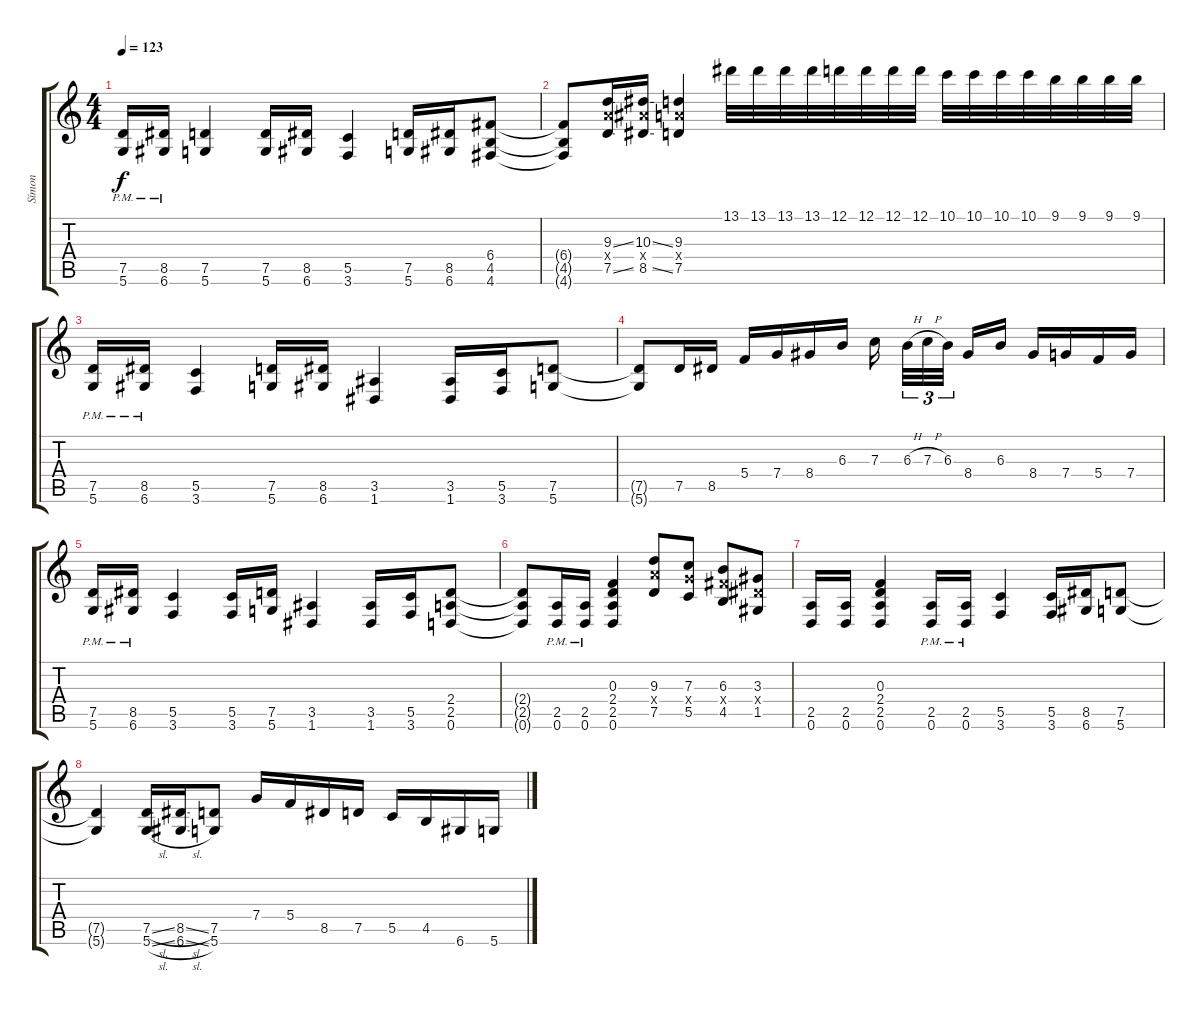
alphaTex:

\track ("Símon " "Símon ") {instrument distortionguitar}
\staff {score tabs}
\tuning (D4 A3 F3 C3 G2 D2) {hide}
\ts (4 4)
\tempo 123
\clef g2
\ks c
(7.5{pm} 5.6{pm}).16{dy f} (8.5{pm} 6.6{pm}).16 (7.5 5.6).4 (7.5 5.6).16 (8.5 6.6).16 (5.5 3.6).4 (7.5 5.6).16 (8.5 6.6).16 (6.4 4.5 4.6).8 |
(6.4{t} 4.5{t} 4.6{t}).8 (9.3{ss} 9.4{x} 7.5{ss}).16 (10.3{ss} 10.4{x} 8.5{ss}).16 (9.3 9.4{x} 7.5).4 13.1.32 13.1.32 13.1.32 13.1.32 12.1.32 12.1.32 12.1.32 12.1.32 10.1.32 10.1.32 10.1.32 10.1.32 9.1.32 9.1.32 9.1.32 9.1.32 |
(7.5{pm} 5.6{pm}).16 (8.5{pm} 6.6{pm}).16 (5.5 3.6).4 (7.5 5.6).16 (8.5 6.6).16 (3.5 1.6).4 (3.5 1.6).16 (5.5 3.6).16 (7.5 5.6).8 |
(7.5{t} 5.6{t}).8 7.5.16 8.5.16 5.4.16 7.4.16 8.4.16 6.3.16 7.3.16{beam splitsecondary} 6.3{h}.32{tu (3 2)} 7.3{h}.32{tu (3 2)} 6.3.32{tu (3 2) beam splitsecondary} 8.4.16 6.3.16 8.4.16 7.4.16 5.4.16 7.4.16 |
(7.5{pm} 5.6{pm}).16 (8.5{pm} 6.6{pm}).16 (5.5 3.6).4 (5.5 3.6).16 (7.5 5.6).16 (3.5 1.6).4 (3.5 1.6).16 (5.5 3.6).16 (2.4 2.5 0.6).8 |
(2.4{t} 2.5{t} 0.6{t}).8 (2.5{pm} 0.6{pm}).16 (2.5{pm} 0.6{pm}).16 (0.3 2.4 2.5 0.6).4 (9.3 9.4{x} 7.5).8 (7.3 7.4{x} 5.5).8 (6.3 6.4{x} 4.5).8 (3.3 3.4{x} 1.5).8 |
(2.5 0.6).16 (2.5 0.6).16 (0.3 2.4 2.5 0.6).4 (2.5{pm} 0.6{pm}).16 (2.5{pm} 0.6{pm}).16 (5.5 3.6).4 (5.5 3.6).16 (8.5 6.6).16 (7.5 5.6).8 |
(7.5{t} 5.6{t}).4 (7.5{sl} 5.6{sl}).16 (8.5{sl} 6.6{sl}).16 (7.5 5.6).8 7.4.16 5.4.16 8.5.16 7.5.16 5.5.16 4.5.16 6.6.16 5.6.16
